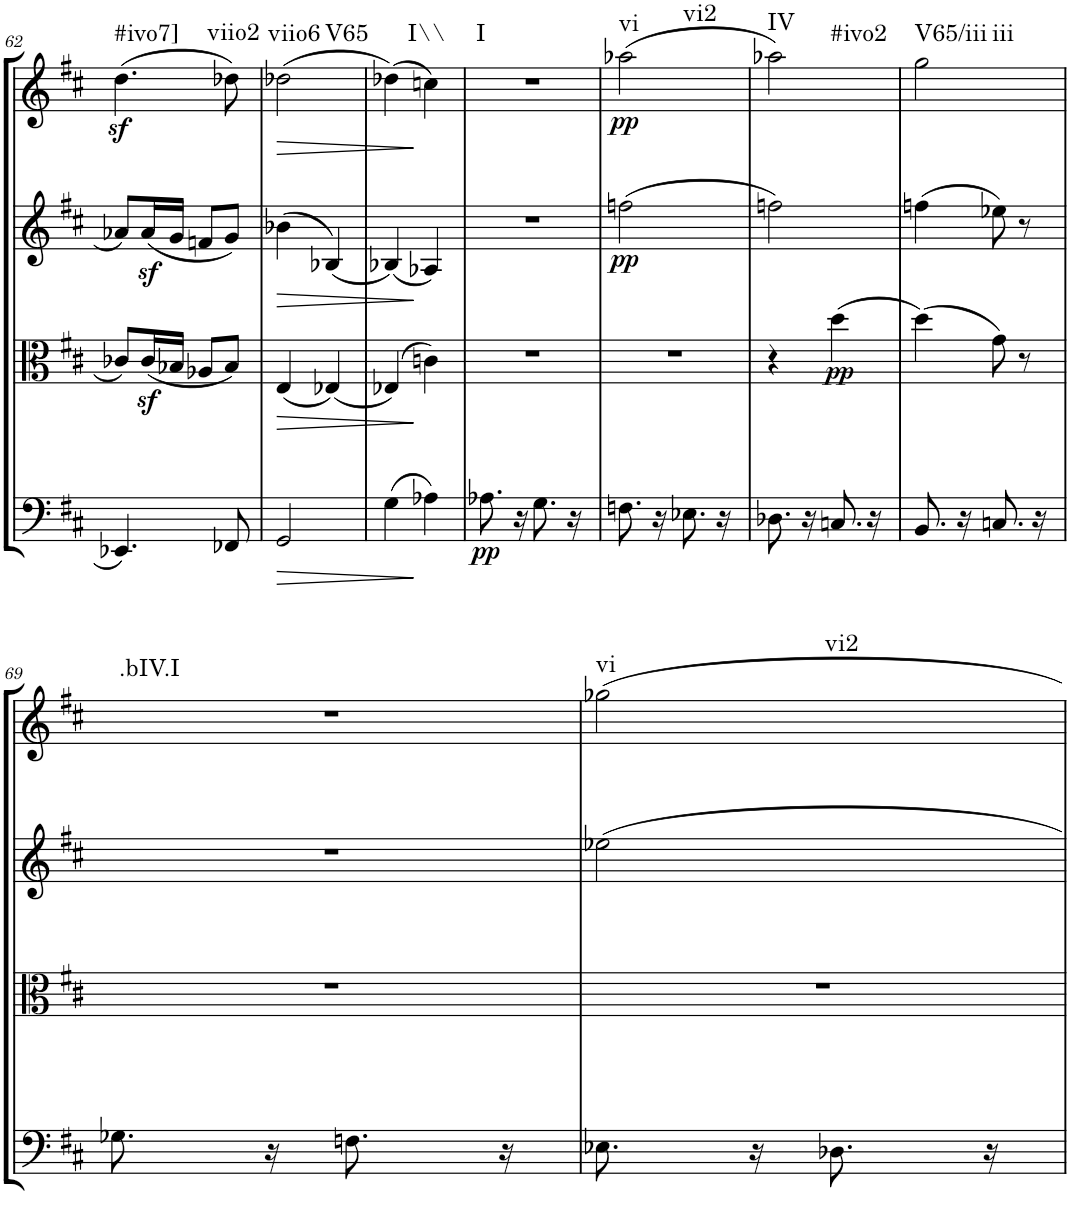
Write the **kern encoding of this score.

**kern	**dynam	**kern	**dynam	**kern	**dynam	**kern	**dynam	**harte
*part4	*part4	*part3	*part3	*part2	*part2	*part1	*part1	*part1
*staff4	*staff4	*staff3	*staff3	*staff2	*staff2	*staff1	*staff1	*
*I"Cello	*	*I"Viola	*	*I"2nd Violin	*	*I"1st Violin	*	*
*	*	*I'Vla	*	*I'Vln	*	*I'Vln	*	*
!!LO:PB:g=z
*clefF4	*	*clefC3	*	*clefG2	*	*clefG2	*	*
*k[f#c#]	*	*k[f#c#]	*	*k[f#c#]	*	*k[f#c#]	*	*
*M2/4	*	*M2/4	*	*M2/4	*	*M2/4	*	*
=62	=62	=62	=62	=62	=62	=62	=62	=62
!	!	!	!	!	!	!	!LO:DY:b	!LO:H:kt=#ivo7]
4.EE-X/	.	8c-X/L	.	8a-X/L	.	(4.dd\	sf	N
.	.	(16c-z</L	.	(16a-z</L	.	.	.	.
.	.	16B-X/JJ	.	16g/JJ	.	.	.	.
.	.	8A-X/L	.	8fn/L	.	.	.	.
!	!	!	!	!	!	!	!	!LO:H:kt=viio2
8FF-X/	.	8B-/J)	.	8g/J)	.	8dd-X\)	.	N
=63	=63	=63	=63	=63	=63	=63	=63	=63
!	!LO:HP:b	!	!LO:HP:b	!	!LO:HP:b	!	!LO:HP:b	!LO:H:n=1:kt=viio6
!	!	!	!	!	!	!	!	!LO:H:n=2:kt=V65
2GG/	>	(4E/	>	(4b-X\	>	(2dd-X\	>	N N
.	.	(4E-X/)	.	(4B-X/)	.	.	.	.
=64	=64	=64	=64	=64	=64	=64	=64	=64
(4G\	.	(4E-X/)	.	(4B-X/)	.	(4dd-X\)	.	.
!	!	!	!	!	!	!	!	!LO:H:kt=I\\
4A-X\)	]	4cn\)	]	4A-X/)	]	4ccn\)	]	N
=65	=65	=65	=65	=65	=65	=65	=65	=65
!	!LO:DY:b	!	!	!	!	!	!	!LO:H:kt=I
8.A-X\	pp	2r	.	2r	.	2r	.	N
16r	.	.	.	.	.	.	.	.
8.G\	.	.	.	.	.	.	.	.
16r	.	.	.	.	.	.	.	.
=66	=66	=66	=66	=66	=66	=66	=66	=66
!	!	!	!	!	!LO:DY:b	!	!LO:DY:b	!LO:H:n=1:kt=vi
!	!	!	!	!	!	!	!	!LO:H:n=2:kt=vi2
8.Fn\	.	2r	.	(2ffn\	pp	(2aa-X\	pp	N N
16r	.	.	.	.	.	.	.	.
8.E-X\	.	.	.	.	.	.	.	.
16r	.	.	.	.	.	.	.	.
=67	=67	=67	=67	=67	=67	=67	=67	=67
!	!	!	!	!	!	!	!	!LO:H:n=1:kt=IV
!	!	!	!	!	!	!	!	!LO:H:n=2:kt=#ivo2
8.D-X\	.	4r	.	2ffn\)	.	2aa-X\)	.	N N
16r	.	.	.	.	.	.	.	.
!	!	!	!LO:DY:a	!	!	!	!	!
8.Cn/	.	(4dd\	pp	.	.	.	.	.
16r	.	.	.	.	.	.	.	.
=68	=68	=68	=68	=68	=68	=68	=68	=68
!	!	!	!	!	!	!	!	!LO:H:n=1:kt=V65/iii
!	!	!	!	!	!	!	!	!LO:H:n=2:kt=iii
8.BB/	.	(4dd\)	.	(4ffn\	.	2gg\	.	N N
16r	.	.	.	.	.	.	.	.
8.Cn/	.	8g\)	.	8ee-X\)	.	.	.	.
.	.	8r	.	8r	.	.	.	.
16r	.	.	.	.	.	.	.	.
!!LO:LB:g=z
=69	=69	=69	=69	=69	=69	=69	=69	=69
!	!	!	!	!	!	!	!	!LO:H:kt=.bIV.I
8.G-X\	.	2r	.	2r	.	2r	.	N
16r	.	.	.	.	.	.	.	.
8.Fn\	.	.	.	.	.	.	.	.
16r	.	.	.	.	.	.	.	.
=70	=70	=70	=70	=70	=70	=70	=70	=70
!	!	!	!	!	!	!	!	!LO:H:n=1:kt=vi
!	!	!	!	!	!	!	!	!LO:H:n=2:kt=vi2
8.E-X\	.	2r	.	2ee-X\	.	2gg-X\	.	N N
16r	.	.	.	.	.	.	.	.
8.D-X\	.	.	.	.	.	.	.	.
16r	.	.	.	.	.	.	.	.
=	=	=	=	=	=	=	=	=
*-	*-	*-	*-	*-	*-	*-	*-	*-
